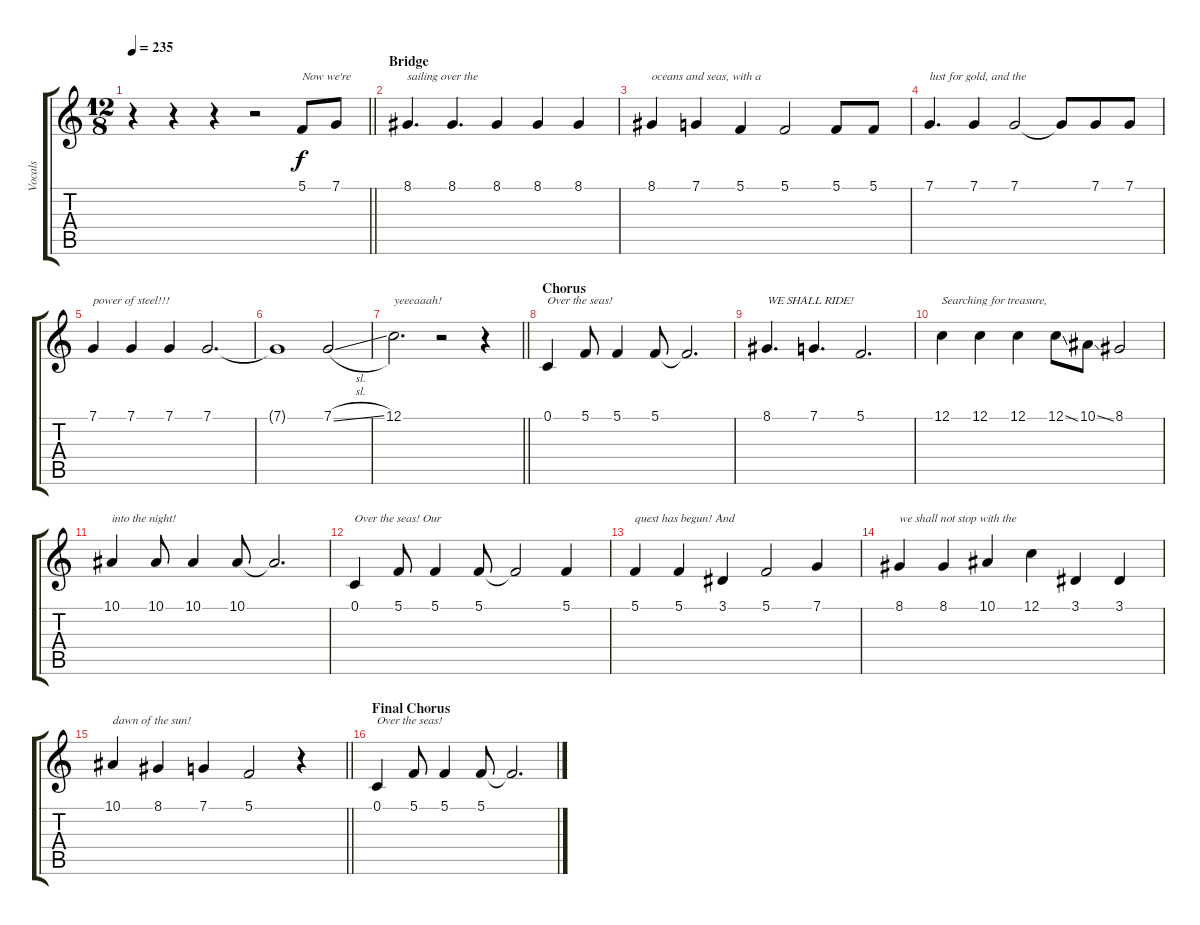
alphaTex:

\track ("Vocals" "Vocals") {instrument lead6voice}
\staff {score tabs}
\tuning (C4 G3 Eb3 Bb2 F2 C2) {hide}
\ts (12 8)
\tempo 235
\clef g2
\barLineRight lightlight
\ks c
r.4{dy f} r.4 r.4 r.2 5.1.8{txt "Now we're"} 7.1.8 |
\section ("" "Bridge")
8.1.4{d txt "sailing over the"} 8.1.4{d} 8.1.4 8.1.4 8.1.4 |
8.1.4{txt "oceans and seas, with a"} 7.1.4 5.1.4 5.1.2 5.1.8 5.1.8 |
7.1.4{d txt "lust for gold, and the"} 7.1.4 7.1.2 7.1{t}.8 7.1.8 7.1.8 |
7.1.4{txt "power of steel!!!"} 7.1.4 7.1.4 7.1.2{d} |
7.1{t}.1 7.1{sl}.2 |
\barLineRight lightlight
12.1.2{d txt "yeeeaaah!"} r.2 r.4 |
\section ("" "Chorus")
0.1.4{txt "Over the seas!"} 5.1.8 5.1.4 5.1.8 5.1{t}.2{d} |
8.1.4{d txt "WE SHALL RIDE!"} 7.1.4{d} 5.1.2{d} |
12.1.4{txt "Searching for treasure,"} 12.1.4 12.1.4 12.1{ss}.8 10.1{ss}.8 8.1.2 |
10.1.4{txt "into the night!"} 10.1.8 10.1.4 10.1.8 10.1{t}.2{d} |
0.1.4{txt "Over the seas! Our"} 5.1.8 5.1.4 5.1.8 5.1{t}.2 5.1.4 |
5.1.4{txt "quest has begun! And"} 5.1.4 3.1.4 5.1.2 7.1.4 |
8.1.4{txt "we shall not stop with the"} 8.1.4 10.1.4 12.1.4 3.1.4 3.1.4 |
\barLineRight lightlight
10.1.4{txt "dawn of the sun!"} 8.1.4 7.1.4 5.1.2 r.4 |
\section ("" "Final Chorus")
0.1.4{txt "Over the seas!"} 5.1.8 5.1.4 5.1.8 5.1{t}.2{d}
